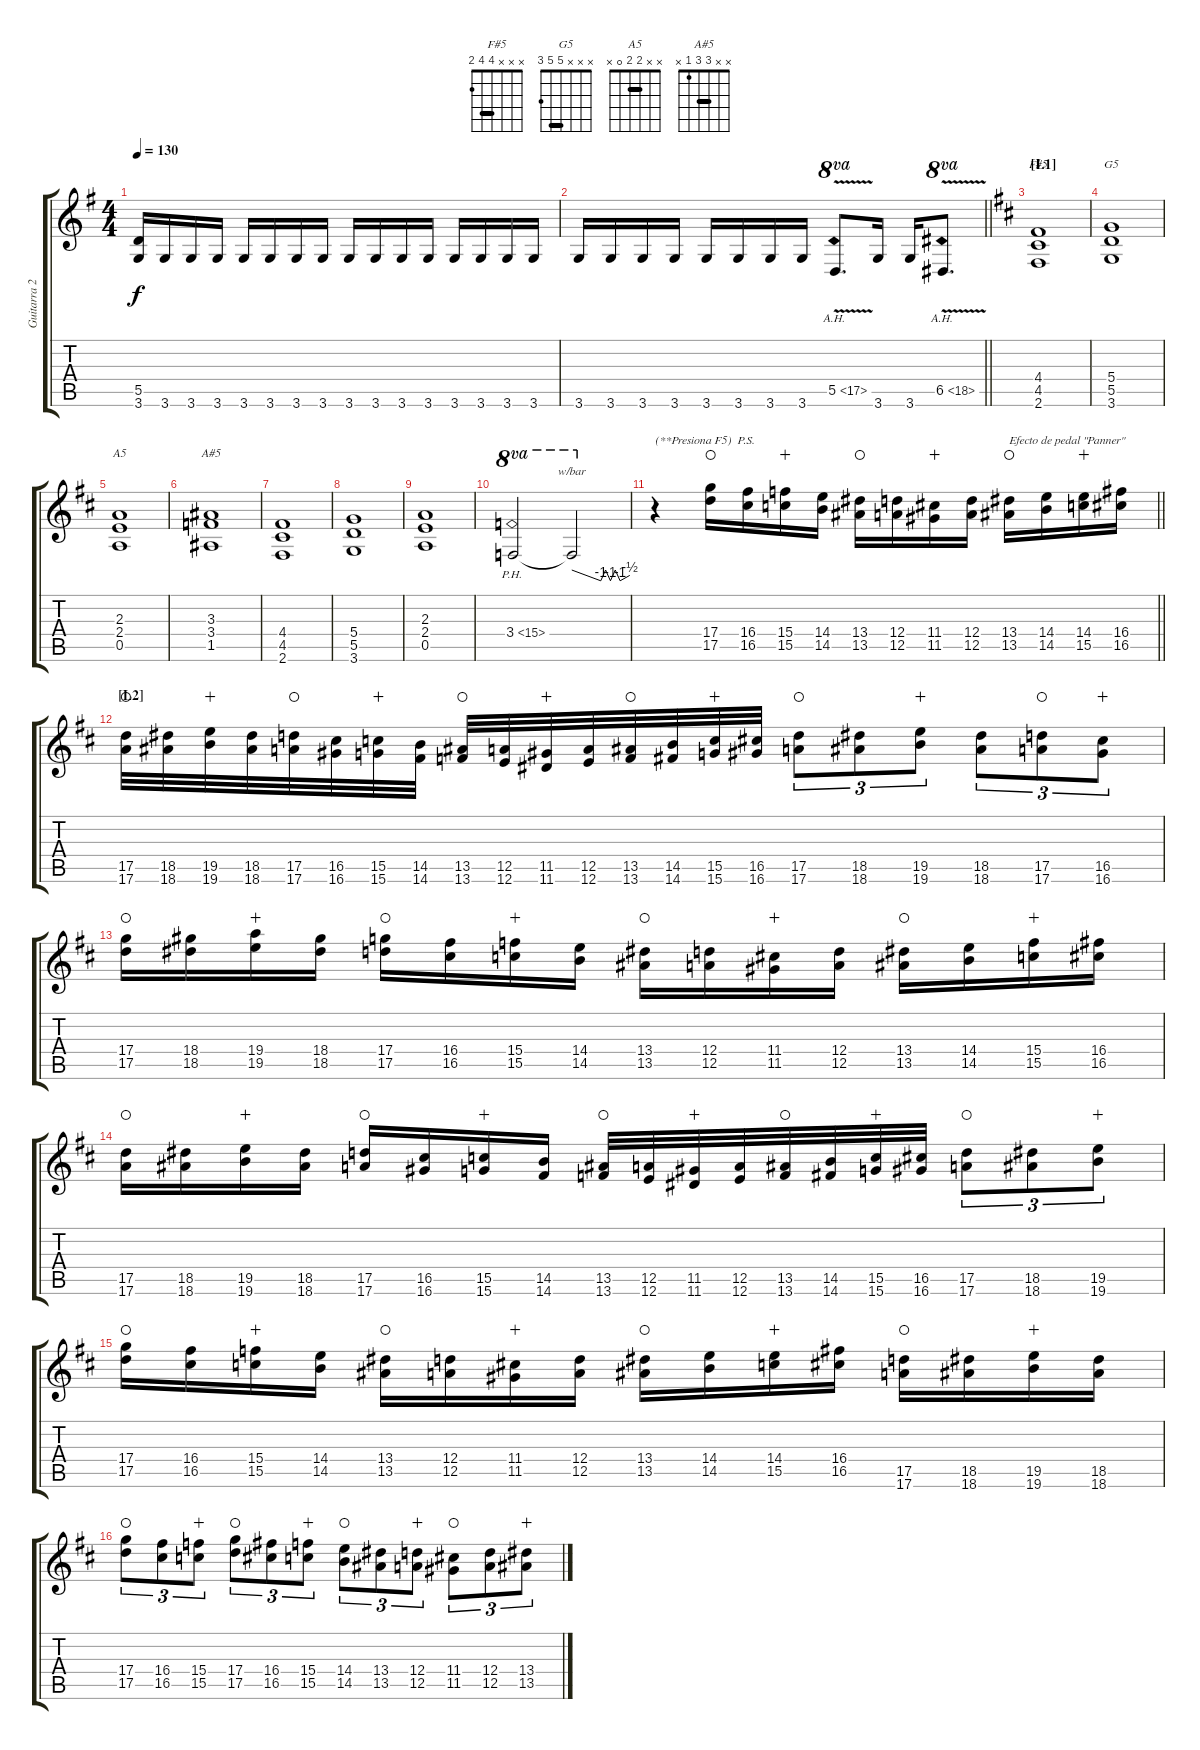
\track ("Guitarra 2" "Guitarra 2") {instrument distortionguitar}
\staff {score tabs}
\tuning (E4 B3 G3 D3 A2 E2) {hide}
\chord ("F#5" x x x 4 4 2) {barre 4}
\chord ("G5" x x x 5 5 3) {barre 5}
\chord ("A5" x x 2 2 0 x) {barre 2}
\chord ("A#5" x x 3 3 1 x) {barre 3}
\ts (4 4)
\tempo 130
\clef g2
\ks g
(5.5 3.6).16{dy f} 3.6.16 3.6.16 3.6.16 3.6.16 3.6.16 3.6.16 3.6.16 3.6.16 3.6.16 3.6.16 3.6.16 3.6.16 3.6.16 3.6.16 3.6.16 |
\barLineRight lightlight
3.6.16 3.6.16 3.6.16 3.6.16 3.6.16 3.6.16 3.6.16 3.6.16 5.5{ah 12 v}.8{d ot 8va} 3.6.16 3.6.16 6.5{ah 12 v}.8{d ot 8va} |
\section ("" "[L1]")
\ks d
(4.4 4.5 2.6).1{ch "F#5"} |
(5.4 5.5 3.6).1{ch "G5"} |
(2.3 2.4 0.5).1{ch "A5"} |
(3.3 3.4 1.5).1{ch "A#5"} |
(4.4 4.5 2.6).1 |
(5.4 5.5 3.6).1 |
(2.3 2.4 0.5).1 |
3.4{ph 12}.2{ot 8va} 3.4{t}.2{tbe (custom default 0 0 30 -4 35 0 40 -4 45 0 50 -4 60 -2) ot 8va} |
\barLineRight lightlight
r.4{txt "(**Presiona F5)  P.S." volume 7 balance 13 instrument overdrivenguitar} (17.4 17.5).16{volume 8 balance 12 waho} (16.4 16.5).16 (15.4 15.5).16{wahc} (14.4 14.5).16 (13.4 13.5).16{volume 11 balance 16 waho} (12.4 12.5).16 (11.4 11.5).16{wahc} (12.4 12.5).16 (13.4 13.5).16{txt "Efecto de pedal \"Panner\"" waho} (14.4 14.5).16 (14.4 15.5).16{wahc} (16.4 16.5).16 |
\section ("" "[L2]")
(17.5 17.6).32{volume 13 balance 5 waho} (18.5 18.6).32 (19.5 19.6).32{wahc} (18.5 18.6).32 (17.5 17.6).32{waho} (16.5 16.6).32 (15.5 15.6).32{wahc} (14.5 14.6).32 (13.5 13.6).32{waho} (12.5 12.6).32 (11.5 11.6).32{wahc} (12.5 12.6).32 (13.5 13.6).32{waho} (14.5 14.6).32 (15.5 15.6).32{wahc} (16.5 16.6).32 (17.5 17.6).8{tu (3 2) waho} (18.5 18.6).8{tu (3 2)} (19.5 19.6).8{tu (3 2) wahc} (18.5 18.6).8{tu (3 2)} (17.5 17.6).8{tu (3 2) waho} (16.5 16.6).8{tu (3 2) wahc} |
(17.4 17.5).16{volume 8 balance 11 waho} (18.4 18.5).16 (19.4 19.5).16{wahc} (18.4 18.5).16 (17.4 17.5).16{waho} (16.4 16.5).16 (15.4 15.5).16{wahc} (14.4 14.5).16 (13.4 13.5).16{waho} (12.4 12.5).16 (11.4 11.5).16{wahc} (12.4 12.5).16 (13.4 13.5).16{waho} (14.4 14.5).16 (15.4 15.5).16{wahc} (16.4 16.5).16 |
(17.5 17.6).16{volume 14 waho} (18.5 18.6).16 (19.5 19.6).16{wahc} (18.5 18.6).16 (17.5 17.6).16{waho} (16.5 16.6).16 (15.5 15.6).16{wahc} (14.5 14.6).16 (13.5 13.6).32{waho} (12.5 12.6).32 (11.5 11.6).32{wahc} (12.5 12.6).32 (13.5 13.6).32{waho} (14.5 14.6).32 (15.5 15.6).32{wahc} (16.5 16.6).32 (17.5 17.6).8{tu (3 2) waho} (18.5 18.6).8{tu (3 2)} (19.5 19.6).8{tu (3 2) wahc} |
(17.4 17.5).16{volume 8 balance 12 waho} (16.4 16.5).16 (15.4 15.5).16{wahc} (14.4 14.5).16 (13.4 13.5).16{balance 16 waho} (12.4 12.5).16 (11.4 11.5).16{wahc} (12.4 12.5).16 (13.4 13.5).16{waho} (14.4 14.5).16 (14.4 15.5).16{volume 12 wahc} (16.4 16.5).16 (17.5 17.6).16{waho} (18.5 18.6).16 (19.5 19.6).16{wahc} (18.5 18.6).16 |
(17.4 17.5).8{tu (3 2) waho} (16.4 16.5).8{tu (3 2)} (15.4 15.5).8{tu (3 2) wahc} (17.4 17.5).8{tu (3 2) waho} (16.4 16.5).8{tu (3 2)} (15.4 15.5).8{tu (3 2) wahc} (14.4 14.5).8{tu (3 2) waho} (13.4 13.5).8{tu (3 2)} (12.4 12.5).8{tu (3 2) wahc} (11.4 11.5).8{tu (3 2) waho} (12.4 12.5).8{tu (3 2)} (13.4 13.5).8{tu (3 2) wahc}
